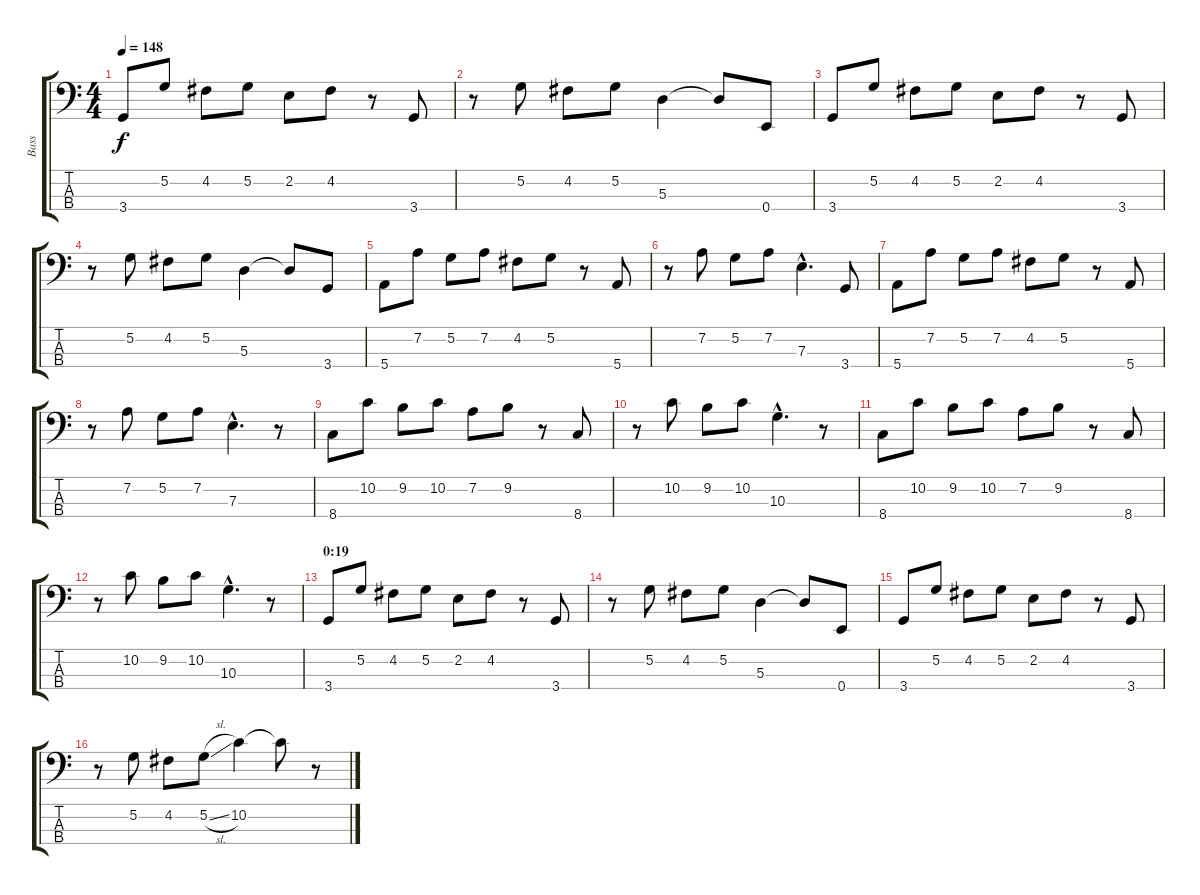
\track ("Bass" "Bass") {instrument electricbasspick}
\staff {score tabs}
\tuning (G2 D2 A1 E1) {hide}
\ts (4 4)
\tempo 148
\clef f4
\ks c
3.4.8{dy f instrument electricbasspick} 5.2.8 4.2.8 5.2.8 2.2.8 4.2.8 r.8 3.4.8 |
r.8 5.2.8 4.2.8 5.2.8 5.3.4 5.3{t}.8 0.4.8 |
3.4.8 5.2.8 4.2.8 5.2.8 2.2.8 4.2.8 r.8 3.4.8 |
r.8 5.2.8 4.2.8 5.2.8 5.3.4 5.3{t}.8 3.4.8 |
5.4.8 7.2.8 5.2.8 7.2.8 4.2.8 5.2.8 r.8 5.4.8 |
r.8 7.2.8 5.2.8 7.2.8 7.3{hac}.4{d} 3.4.8 |
5.4.8 7.2.8 5.2.8 7.2.8 4.2.8 5.2.8 r.8 5.4.8 |
r.8 7.2.8 5.2.8 7.2.8 7.3{hac}.4{d} r.8 |
8.4.8 10.2.8 9.2.8 10.2.8 7.2.8 9.2.8 r.8 8.4.8 |
r.8 10.2.8 9.2.8 10.2.8 10.3{hac}.4{d} r.8 |
8.4.8 10.2.8 9.2.8 10.2.8 7.2.8 9.2.8 r.8 8.4.8 |
r.8 10.2.8 9.2.8 10.2.8 10.3{hac}.4{d} r.8 |
\section ("" "0:19")
3.4.8 5.2.8 4.2.8 5.2.8 2.2.8 4.2.8 r.8 3.4.8 |
r.8 5.2.8 4.2.8 5.2.8 5.3.4 5.3{t}.8 0.4.8 |
3.4.8 5.2.8 4.2.8 5.2.8 2.2.8 4.2.8 r.8 3.4.8 |
r.8 5.2.8 4.2.8 5.2{sl}.8 10.2.4 10.2{t}.8 r.8
